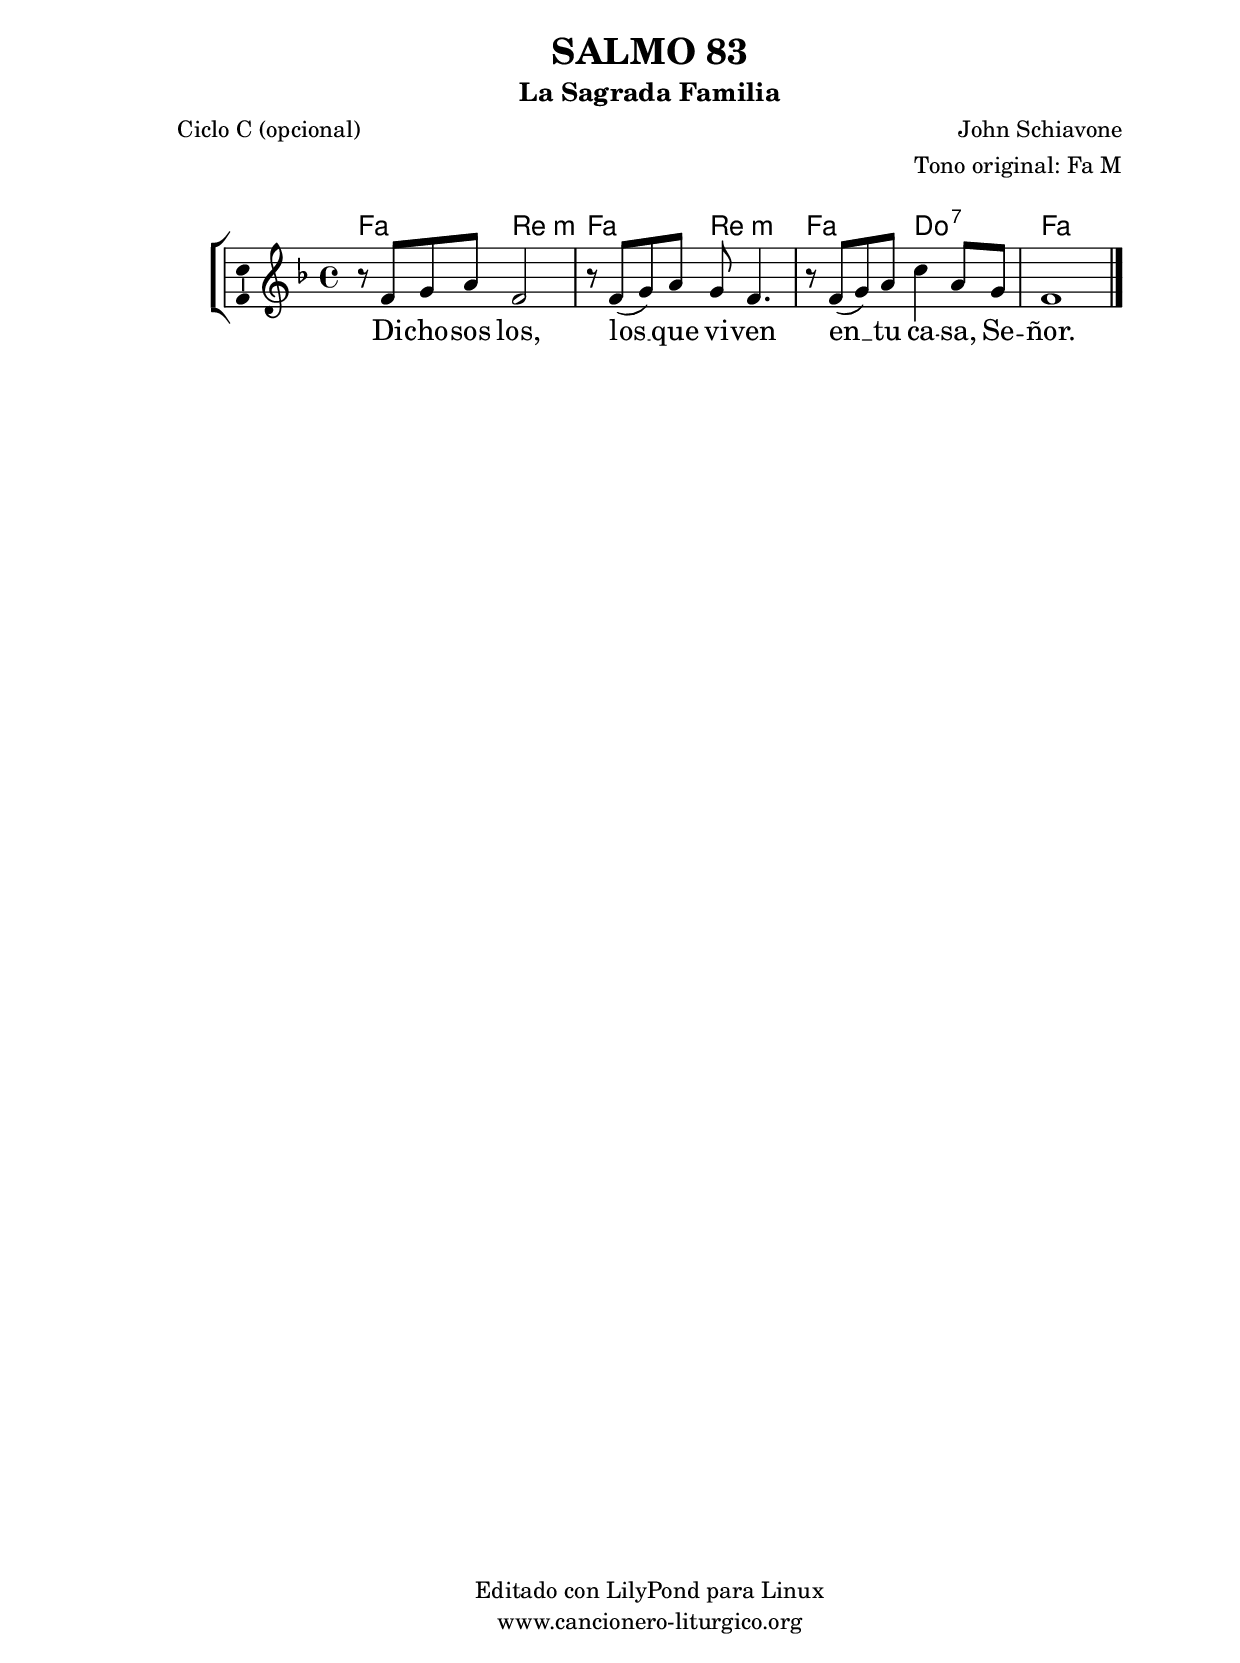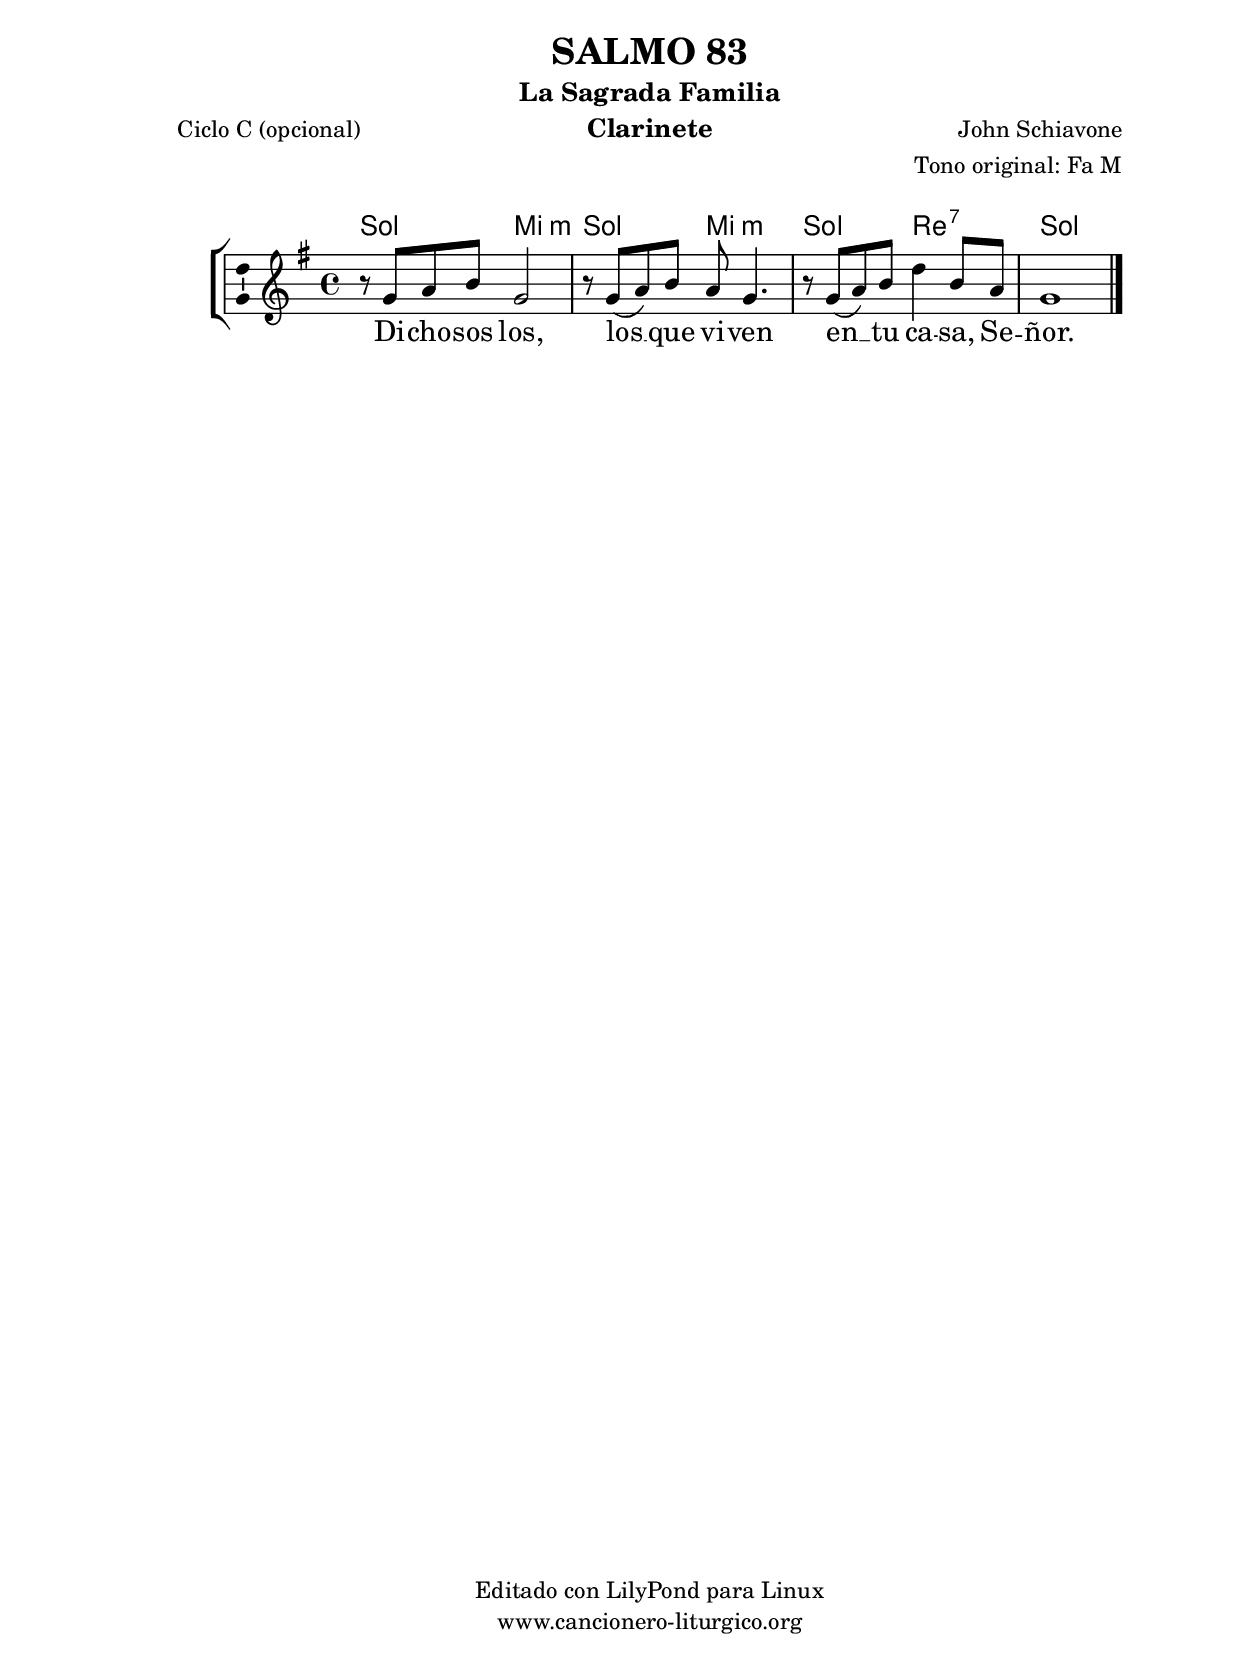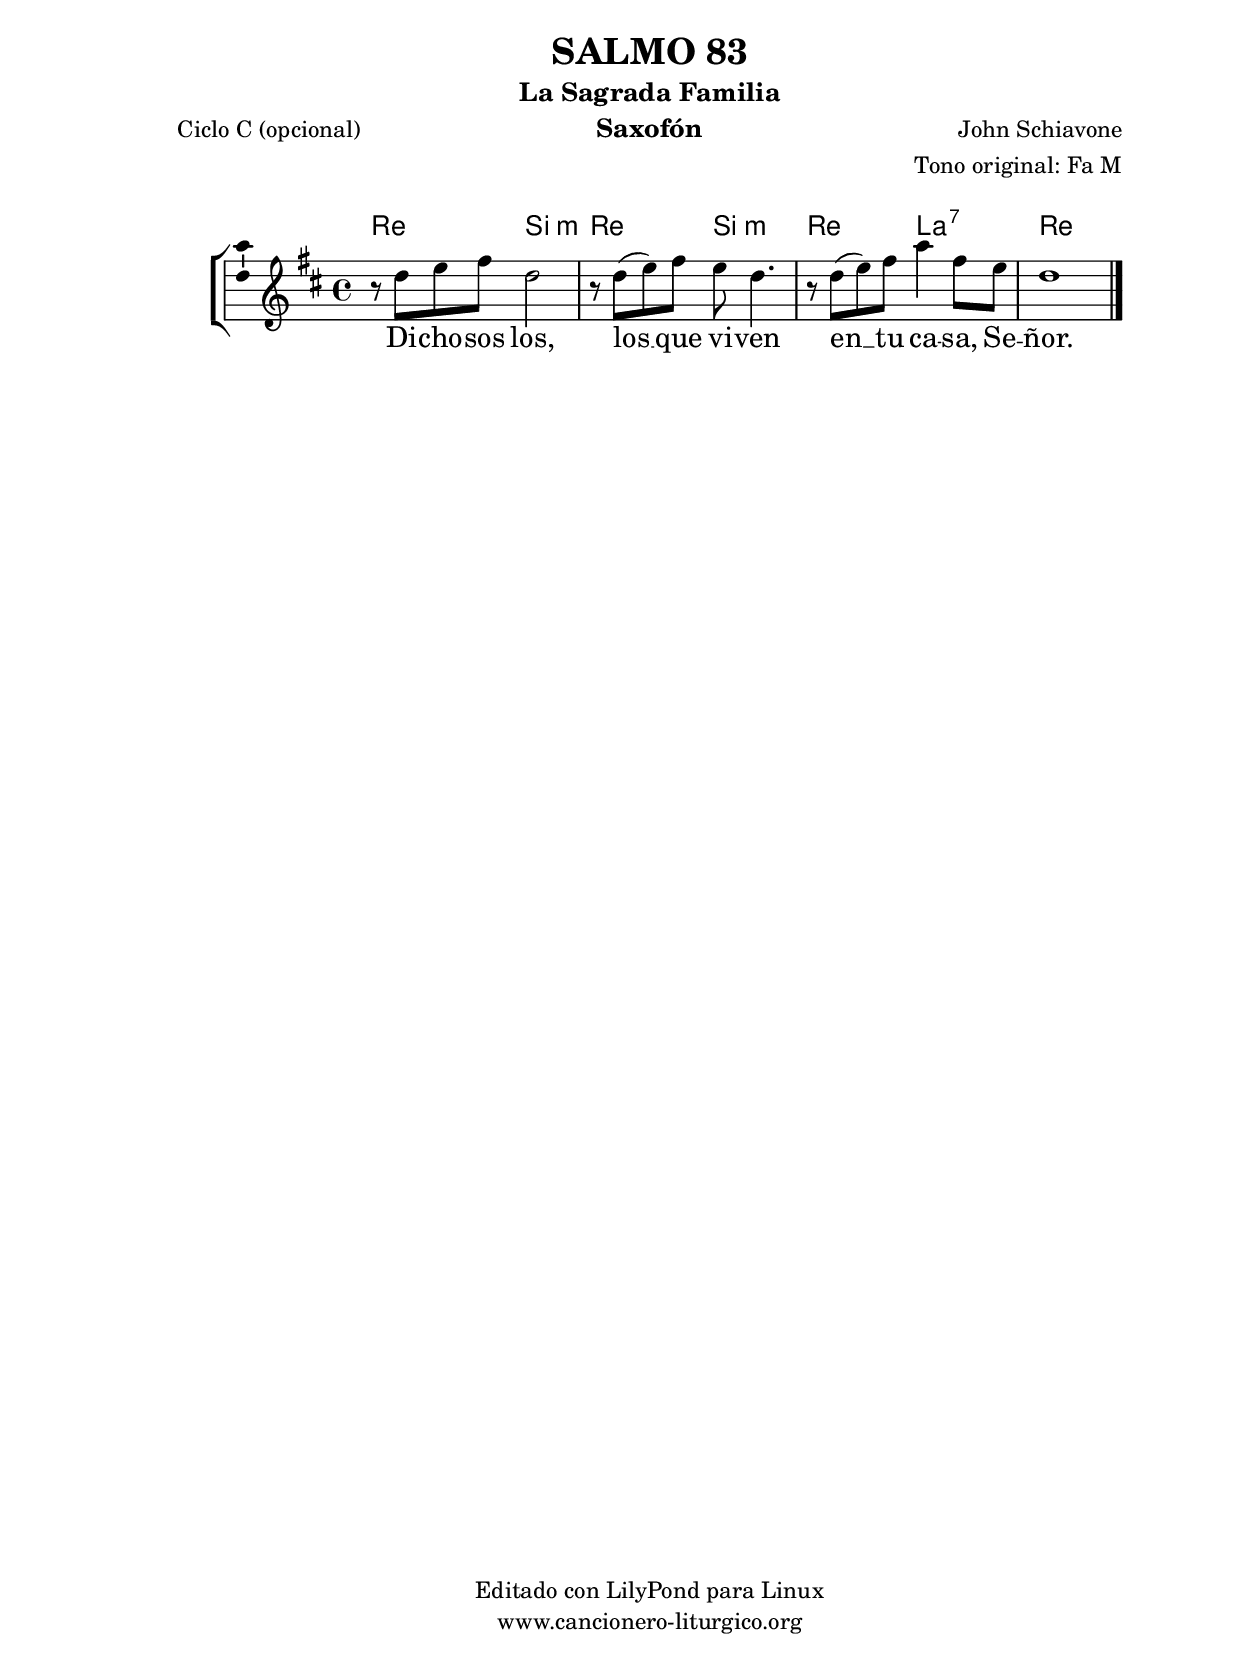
%
%para convertir .midi en .wav:
%timidity filename.midi -Ow -o finename.wav
%
%
%Para convertir de .wav a .mp3:
%lame -h -m j filename.wav
%
%
%para escuchar el midi:
%timidity nombrefichero.midi
%


%versión de lilypond para la que se ha escrito esta partitura:
\version "2.16.0"

	%Tamaño papel
	#(set-default-paper-size "a4")
	%Tamaño partitura
	#(set-global-staff-size 20)
	%No responde al pulsar sobre una nota
	#(ly:set-option 'point-and-click #f)

%parámetros del encabezamiento:
\header {
	title = "SALMO 83"
	subtitle = "La Sagrada Familia"
	composer = "John Schiavone"
	poet = "Ciclo C (opcional)"
	meter = ""
	arranger = "Tono original: Fa M"
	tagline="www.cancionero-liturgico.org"
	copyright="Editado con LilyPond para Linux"
	tiempo = "Navidad"
	usos = "Salmo"
	letra = "Dichosos los, los que viven en tu casa, Señor."
	}

%parámetros asociados al papel:
\paper  {
	oddHeaderMarkup = \markup {\fill-line { \on-the-fly #not-first-page \fromproperty #'header:title \on-the-fly #not-first-page \fromproperty #'header:composer }}
	evenHeaderMarkup = \markup {\fill-line { \fromproperty #'header:composer \fromproperty #'header:title }}
	#(set-paper-size "a4")
	print-page-number = ##f
	first-page-number = 1
	print-first-page-number = ##f
%	head-separation = 3.0 \cm
	top-margin = 2.0 \cm
	bottom-margin = 0.5\cm
%%%	bottom-margin = -1.0\cm
	left-margin = 3.0 \cm
	line-width = 16.0 \cm 
	indent = 8\mm
	interscoreline = 2.\mm
	between-system-space = 15\mm
%	para que las partituras no llenen la hoja:
	ragged-bottom = ##t
%	idem para la última hoja:
	ragged-last-bottom = ##f
%	para que las partituras llenen el ancho del papel:
	ragged-last = ##f
	after-title-space = 2.5 \cm
%page-count=1
%system-count=8

	%Flexible Vertical Spacing
%	markup-markup-spacing =
%	#'((basic-distance . 15) (minimum-distance . 15) (padding . 3))
	markup-system-spacing =
	#'((basic-distance . 15) (minimum-distance . 15) (padding . 3))
	system-system-spacing =
	#'((basic-distance . 15) (minimum-distance . 15) (padding . 3))
	score-system-spacing =
	#'((basic-distance . 15) (minimum-distance . 15) (padding . 5))
%	top-system-spacing = % header
%	#'((basic-distance . 8) (minimum-distance . 0) (padding . 3))
%	top-markup-spacing =
%	#'((basic-distance . 20) (minimum-distance . 20) (padding . 3))
	last-bottom-spacing = % footer
	#'((basic-distance . 5) (minimum-distance . 5) (padding . 3))
%	score-markup-spacing =
%	#'((basic-distance . 16) (minimum-distance . 13) (padding . 3))

	}


%parámetros que afectan a toda la partitura:
global =  {
	%clave de sol (G):
	\clef G
	%armadura:
%	\transpose ees f
	\key f \major
	\tempo 4=100
	\set Score.tempoHideNote = ##t
	}


acordes = {
	\italianChords
	\chordmode {
%	\transpose ees f
{

f2 d:m f d:m f c:7 f1

	}
	}
}

melodia = 
%	\transpose ees f
{
	\relative c'{

\time 4/4

r8 f8 g a f2
r8 f8 (g) a g f4.
r8 f8 (g) a c4 a8 g
f1

	\bar "|."
	}
	}


texto = \lyricmode {
Di -- cho -- sos los, los __ que vi -- ven en __ tu ca -- sa, Se -- ñor.
	}


acordesStaff = \context ChordNames = acordesStaff <<
	\set chordChanges = ##t
	\acordes
	>>


vozStaff = \context Voice = vozStaff
\with {\consists "Ambitus_engraver"}
<<
%	\set Staff.instrumentName = ""
%	\set Staff.shortInstrumentName = ""
%	\set Staff.midiInstrument = #"clarinet"
%	\set Staff.midiInstrument = #"cello"
%	\set Staff.midiInstrument = #"flute"
	\set Staff.midiInstrument = #"electric guitar (jazz)"
%	\set Staff.midiInstrument = #"english horn"
%	\set Staff.midiInstrument = #"violin"
%	\set Staff.midiInstrument = #"glockenspiel"
	\set Staff.midiMinimumVolume = #0.7
	\set Staff.midiMaximumVolume = #0.9
	\global
	\melodia
	>>


textoStaff = \context Lyrics = textoStaff <<
	\lyricsto vozStaff \texto
	>>

\book {
	\score {
		\context ChoirStaff {
			\override StaffGroup.SystemStartBracket #'collapse-height = #1
			\override Score.SystemStartBar #'collapse-height = #1
			<<
			\acordesStaff
			\vozStaff
			\textoStaff
			>>
			}
		\layout {
	    		\context {
				\Lyrics
				\override LyricText #'font-size = #2
				}
	   		 \context {
				\Score
				%fontSize = #3
				\override StaffSymbol #'staff-space = #(magstep +3)
				%\override Beam #'thickness = #0.55
				%\override SpacingSpanner #'spacing-increment = #1.0
				%\override Slur #'height-limit = #1.5
				}
			}
		}
	\score {
		\unfoldRepeats
		\context ChoirStaff {
			<<
			\acordesStaff
			\vozStaff
			>>
			}
		\midi {
	  		\context {
	  			\Score
				tempoWholesPerMinute = #(ly:make-moment 70 4)
				}
			}
		}
	}

%Partitura para clarinete
#(define output-suffix "C")
\book {
	\header{
		instrument = "Clarinete"
		}
	\score {
		\context ChoirStaff {
			\override StaffGroup.SystemStartBracket #'collapse-height = #1
			\override Score.SystemStartBar #'collapse-height = #1
\transpose c d
			<<
			\acordesStaff
			\vozStaff
			\textoStaff
			>>
			}
		\layout {
	    		\context {
				\Lyrics
				\override LyricText #'font-size = #2
				}
	   		 \context {
				\Score
				%fontSize = #3
				\override StaffSymbol #'staff-space = #(magstep +3)
				%\override Beam #'thickness = #0.55
				%\override SpacingSpanner #'spacing-increment = #1.0
				%\override Slur #'height-limit = #1.5
				}
			}
		}
	}

%Partitura para saxofón
#(define output-suffix "S")
\book {
	\header{
		instrument = "Saxofón"
		}
	\score {
		\context ChoirStaff {
			\override StaffGroup.SystemStartBracket #'collapse-height = #1
			\override Score.SystemStartBar #'collapse-height = #1
\transpose c a
			<<
			\acordesStaff
			\vozStaff
			\textoStaff
			>>
			}
		\layout {
	    		\context {
				\Lyrics
				\override LyricText #'font-size = #2
				}
	   		 \context {
				\Score
				%fontSize = #3
				\override StaffSymbol #'staff-space = #(magstep +3)
				%\override Beam #'thickness = #0.55
				%\override SpacingSpanner #'spacing-increment = #1.0
				%\override Slur #'height-limit = #1.5
				}
			}
		}
	}

